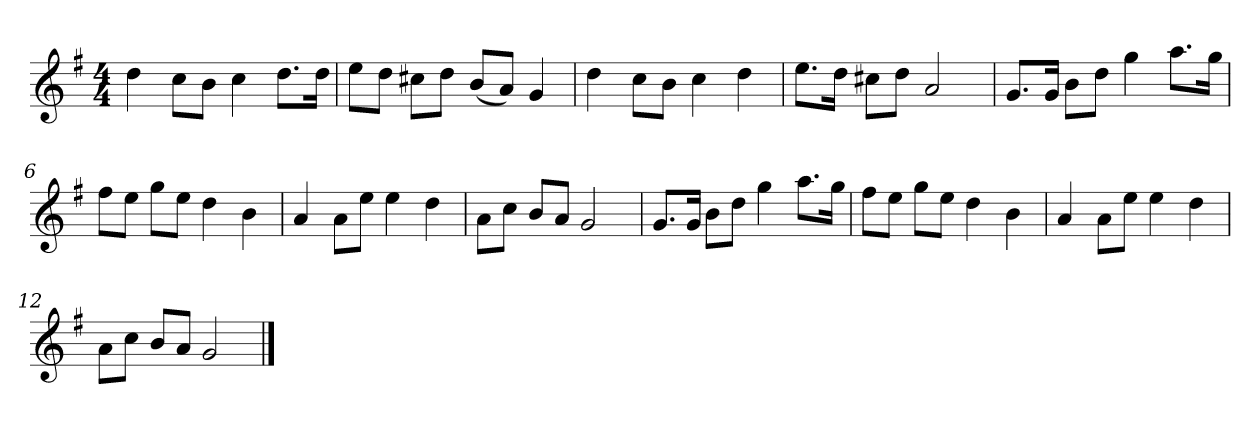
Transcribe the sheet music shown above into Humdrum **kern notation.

**kern
*part1
*staff1
*k[f#]
*M4/4
*MM120
=1
4dd
8ccL
8bJ
4cc
8.ddL
16ddJk
=2
8eeL
8ddJ
8cc#XL
8ddJ
(8bL
8aJ)
4g
=3
4dd
8ccL
8bJ
4cc
4dd
=4
8.eeL
16ddJk
8cc#XL
8ddJ
2a
=5
8.gL
16gJk
8bL
8ddJ
4gg
8.aaL
16ggJk
=6
8ff#L
8eeJ
8ggL
8eeJ
4dd
4b
=7
4a
8aL
8eeJ
4ee
4dd
=8
8aL
8ccJ
8bL
8aJ
2g
=9
8.gL
16gJk
8bL
8ddJ
4gg
8.aaL
16ggJk
=10
8ff#L
8eeJ
8ggL
8eeJ
4dd
4b
=11
4a
8aL
8eeJ
4ee
4dd
=12
8aL
8ccJ
8bL
8aJ
2g
==
*-
